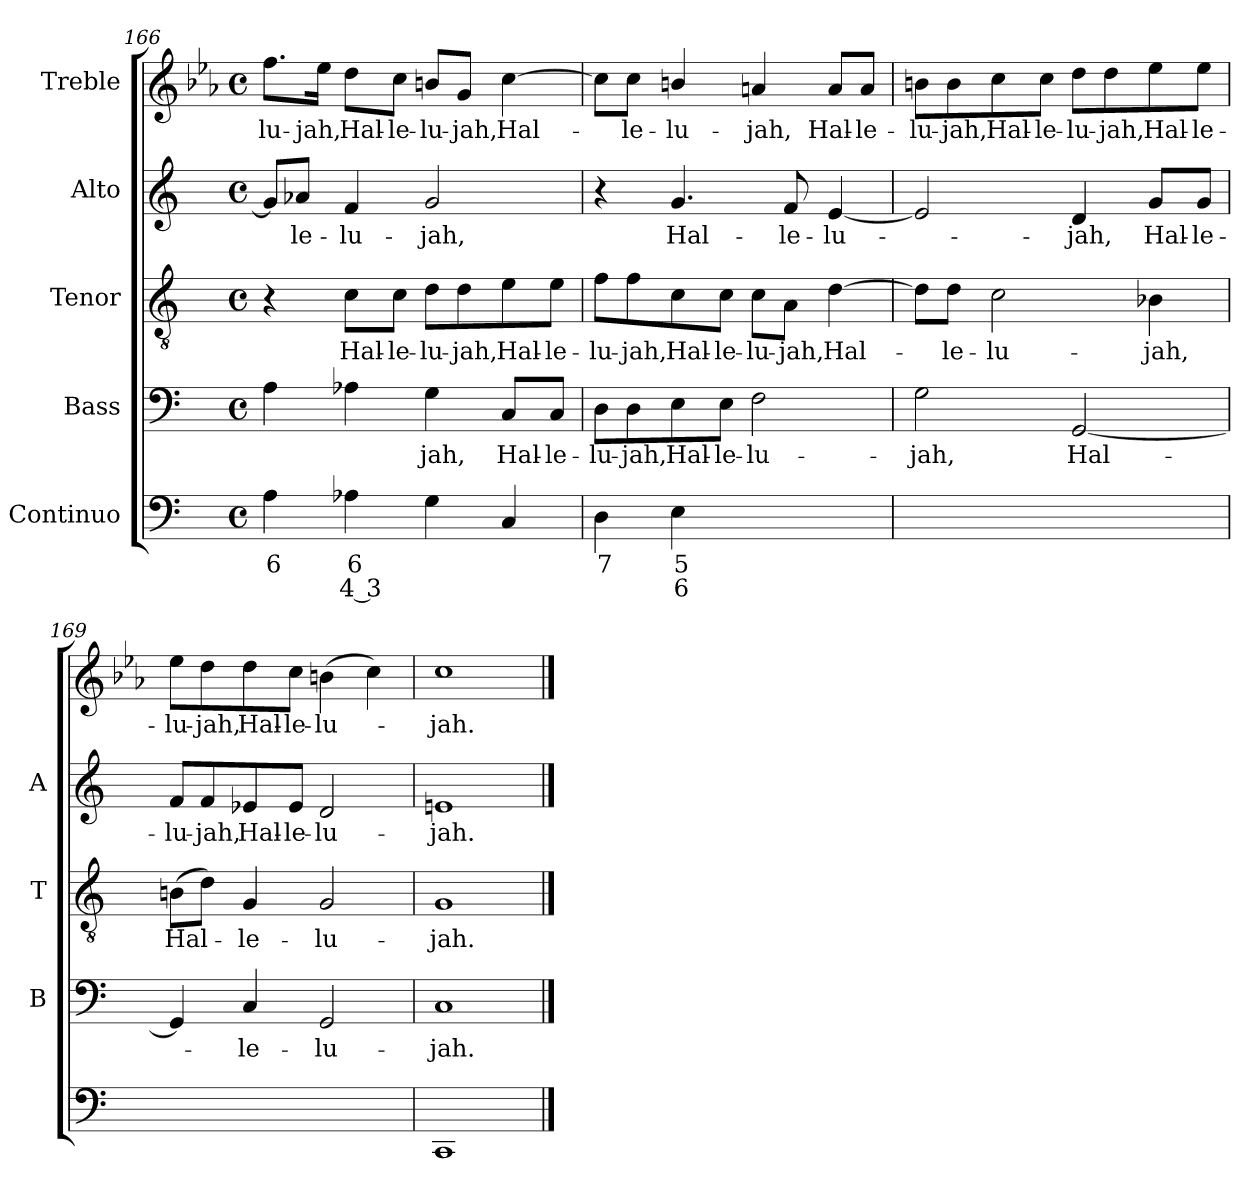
**kern	**text	**text	**text	**kern	**text	**kern	**text	**kern	**text	**kern	**text
*part5	*part5	*part5	*part5	*part4	*part4	*part3	*part3	*part2	*part2	*part1	*part1
*staff5	*staff5	*staff5	*staff5	*staff4	*staff4	*staff3	*staff3	*staff2	*staff2	*staff1	*staff1
*I"Continuo	*	*	*	*I"Bass	*	*I"Tenor	*	*I"Alto	*	*I"Treble	*
*	*	*	*	*I'B	*	*I'T	*	*I'A	*	*	*
*clefF4	*	*	*	*clefF4	*	*clefGv2	*	*clefG2	*	*clefG2	*
*k[]	*	*	*	*k[]	*	*k[]	*	*k[]	*	*k[b-e-a-]	*
*C:	*	*	*	*C:	*	*C:	*	*C:	*	*E-:	*
*M4/4	*	*	*	*M4/4	*	*M4/4	*	*M4/4	*	*M4/4	*
*met(c)	*	*	*	*met(c)	*	*met(c)	*	*met(c)	*	*met(c)	*
=166	=166	=166	=166	=166	=166	=166	=166	=166	=166	=166	=166
!	!LO:LY:b	!	!	!	!	!	!	!	!	!	!LO:LY:b
4A\	6	.	.	4A\	.	4r	.	8g/L]	.	8.ff\L	-lu-
!	!	!	!	!	!	!	!	!	!LO:LY:b	!	!
.	.	.	.	.	.	.	.	8a-X/J	le-	.	.
!	!	!	!	!	!	!	!	!	!	!	!LO:LY:b
.	.	.	.	.	.	.	.	.	.	16ee-\Jk	-jah,
!	!LO:LY:b	!LO:LY:b	!	!	!	!	!LO:LY:b	!	!LO:LY:b	!	!LO:LY:b
4A-X\	6	4 3	.	4A-X\	.	8c\L	Hal-	4f/	-lu-	8dd\L	Hal-
!	!	!	!	!	!	!	!LO:LY:b	!	!	!	!LO:LY:b
.	.	.	.	.	.	8c\J	-le-	.	.	8cc\J	-le-
!	!	!	!	!	!LO:LY:b	!	!LO:LY:b	!	!LO:LY:b	!	!LO:LY:b
4G\	.	.	.	4G\	jah,	8d\L	-lu-	2g/	-jah,	8bn/L	-lu-
!	!	!	!	!	!	!	!LO:LY:b	!	!	!	!LO:LY:b
.	.	.	.	.	.	8d\	-jah,	.	.	8g/J	-jah,
!	!	!	!	!	!LO:LY:b	!	!LO:LY:b	!	!	!	!LO:LY:b
4C/	.	.	.	8C/L	Hal-	8e\	Hal-	.	.	[4cc\	Hal-
!	!	!	!	!	!LO:LY:b	!	!LO:LY:b	!	!	!	!
.	.	.	.	8C/J	-le-	8e\J	-le-	.	.	.	.
!!LO:PB:g=z
=167	=167	=167	=167	=167	=167	=167	=167	=167	=167	=167	=167
!	!LO:LY:b	!	!	!	!LO:LY:b	!	!LO:LY:b	!	!	!	!
4D\	7	.	.	8D\L	-lu-	8f\L	-lu-	4r	.	8cc\L]	.
!	!	!	!	!	!LO:LY:b	!	!LO:LY:b	!	!	!	!LO:LY:b
.	.	.	.	8D\	-jah,	8f\	-jah,	.	.	8cc\J	le-
!	!LO:LY:b	!LO:LY:b	!	!	!LO:LY:b	!	!LO:LY:b	!	!LO:LY:b	!	!LO:LY:b
4E\	5	6	.	8E\	Hal-	8c\	Hal-	4.g/	Hal-	4bn/	-lu-
!	!	!	!	!	!LO:LY:b	!	!LO:LY:b	!	!	!	!
.	.	.	.	8E\J	-le-	8c\J	-le-	.	.	.	.
!	!LO:LY:b	!LO:LY:b	!	!	!LO:LY:b	!	!LO:LY:b	!	!	!	!LO:LY:b
[4F\yy	9	5	.	2F\	-lu-	8c\L	-lu-	.	.	4an/	-jah,
!	!	!	!	!	!	!	!LO:LY:b	!	!LO:LY:b	!	!
.	.	.	.	.	.	8A\J	-jah,	8f/	-le-	.	.
!	!LO:LY:b	!LO:LY:b	!	!	!	!	!LO:LY:b	!	!LO:LY:b	!	!LO:LY:b
4F\yy]	8	6	.	.	.	[4d\	Hal-	[4e/	-lu-	8a/L	Hal-
!	!	!	!	!	!	!	!	!	!	!	!LO:LY:b
.	.	.	.	.	.	.	.	.	.	8a/J	-le-
=168	=168	=168	=168	=168	=168	=168	=168	=168	=168	=168	=168
!	!LO:LY:b	!LO:LY:b	!	!	!LO:LY:b	!	!	!	!	!	!LO:LY:b
[4G\yy	7	3	.	2G\	-jah,	8d\L]	.	2e/]	.	8bn\L	-lu-
!	!	!	!	!	!	!	!LO:LY:b	!	!	!	!LO:LY:b
.	.	.	.	.	.	8d\J	le-	.	.	8b\	-jah,
*	*	*	*	*	*	*	*	*	*	*MM83	*
!	!LO:LY:b	!LO:LY:b	!	!	!	!	!LO:LY:b	!	!	!	!LO:LY:b
4G\yy]	6	4	.	.	.	2c\	-lu-	.	.	8cc\	Hal-
*	*	*	*	*	*	*	*	*	*	*MM82	*
!	!	!	!	!	!	!	!	!	!	!	!LO:LY:b
.	.	.	.	.	.	.	.	.	.	8cc\J	-le-
*	*	*	*	*	*	*	*	*	*	*MM81	*
!	!LO:LY:b	!LO:LY:b	!	!	!LO:LY:b	!	!	!	!LO:LY:b	!	!LO:LY:b
[4GG/yy	5	4	.	[2GG/	Hal-	.	.	4d/	jah,	8dd\L	-lu-
*	*	*	*	*	*	*	*	*	*	*MM80	*
!	!	!	!	!	!	!	!	!	!	!	!LO:LY:b
.	.	.	.	.	.	.	.	.	.	8dd\	-jah,
*	*	*	*	*	*	*	*	*	*	*MM79	*
!	!LO:LY:b	!LO:LY:b	!	!	!	!	!LO:LY:b	!	!LO:LY:b	!	!LO:LY:b
4GG/yy]	6	3	.	.	.	4B-X\	-jah,	8g/L	Hal-	8ee-\	Hal-
*	*	*	*	*	*	*	*	*	*	*MM79	*
!	!	!	!	!	!	!	!	!	!LO:LY:b	!	!LO:LY:b
.	.	.	.	.	.	.	.	8g/J	-le-	8ee-\J	-le-
=169	=169	=169	=169	=169	=169	=169	=169	=169	=169	=169	=169
*	*	*	*	*	*	*	*	*	*	*MM78	*
!	!LO:LY:b	!LO:LY:b	!LO:LY:b	!	!	!	!LO:LY:b	!	!LO:LY:b	!	!LO:LY:b
8GG/Lyy	7	6	3	4GG/]	.	(>8Bn\L	Hal-	8f/L	-lu-	8ee-\L	-lu-
*	*	*	*	*	*	*	*	*	*	*MM77	*
!	!	!LO:LY:b	!	!	!	!	!	!	!LO:LY:b	!	!LO:LY:b
8GG/yy	.	5	.	.	.	8d\J)	.	8f/	-jah,	8dd\	-jah,
*	*	*	*	*	*	*	*	*	*	*MM76	*
!	!LO:LY:b	!LO:LY:b	!	!	!LO:LY:b	!	!LO:LY:b	!	!LO:LY:b	!	!LO:LY:b
[8C/yy	3	9	.	4C/	le-	4G/	le-	8e-X/	Hal-	8dd\	Hal-
*	*	*	*	*	*	*	*	*	*	*MM75	*
!	!	!LO:LY:b	!	!	!	!	!	!	!LO:LY:b	!	!LO:LY:b
8C/Jyy]	.	8	.	.	.	.	.	8e-/J	-le-	8cc\J	-le-
*	*	*	*	*	*	*	*	*	*	*MM74	*
!	!LO:LY:b	!	!	!	!LO:LY:b	!	!LO:LY:b	!	!LO:LY:b	!	!LO:LY:b
[4GG/yy	4	.	.	2GG/	-lu-	2G/	-lu-	2d/	-lu-	(>4bn\	-lu-
*	*	*	*	*	*	*	*	*	*	*MM72	*
!	!LO:LY:b	!	!	!	!	!	!	!	!	!	!
4GG/yy]	3	.	.	.	.	.	.	.	.	4cc\)	.
=170	=170	=170	=170	=170	=170	=170	=170	=170	=170	=170	=170
*	*	*	*	*	*	*	*	*	*	*MM72	*
!	!	!	!	!	!LO:LY:b	!	!LO:LY:b	!	!LO:LY:b	!	!LO:LY:b
1CC	.	.	.	1C	-jah.	1G	-jah.	1en	-jah.	1cc	jah.
==	==	==	==	==	==	==	==	==	==	==	==
*-	*-	*-	*-	*-	*-	*-	*-	*-	*-	*-	*-
